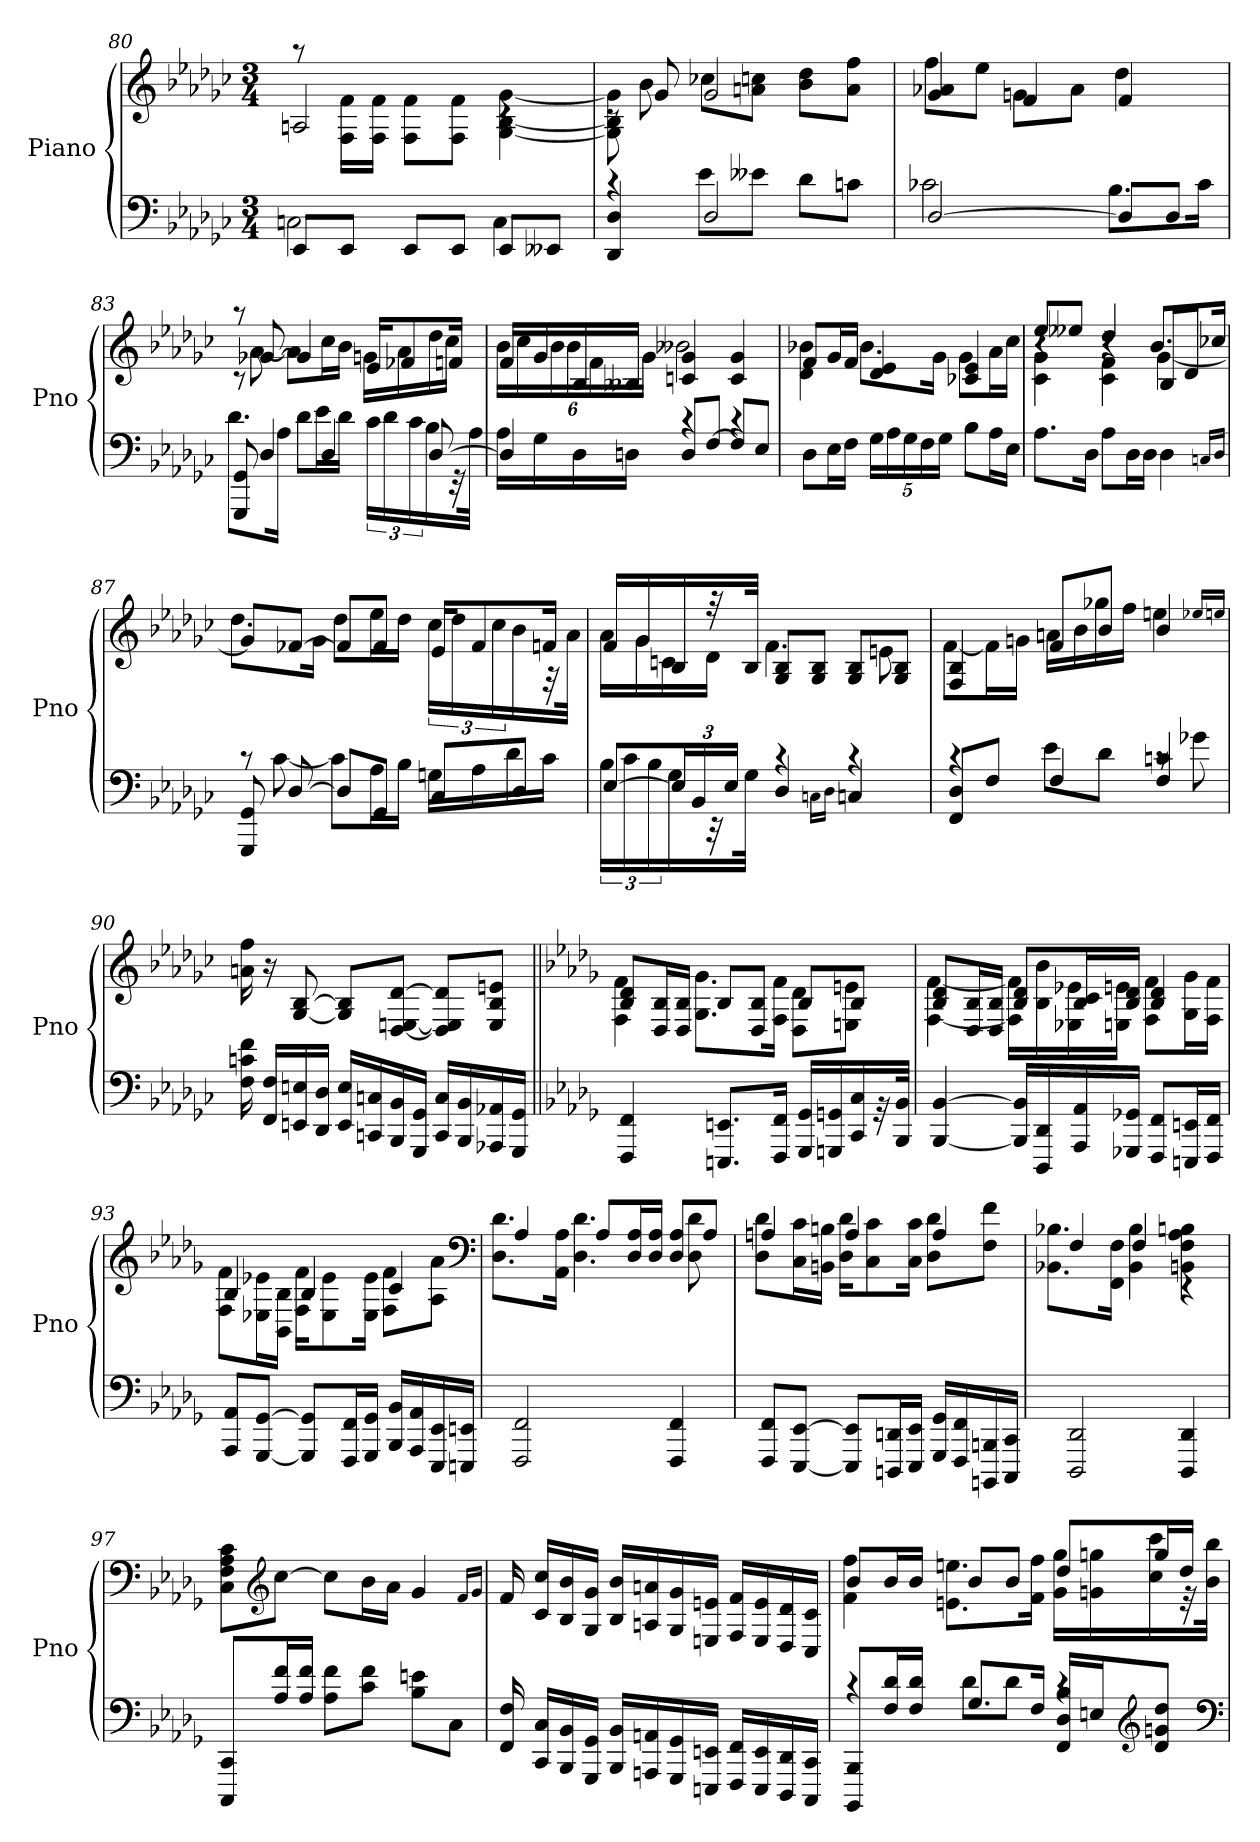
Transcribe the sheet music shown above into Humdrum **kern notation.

**kern	**kern
*part1	*part1
*staff2	*staff1
*I"Piano	*
*I'Pno	*
*clefF4	*clefG2
*k[b-e-a-d-g-c-]	*k[b-e-a-d-g-c-]
*M3/4	*M3/4
=80	=80
*^	*^
8EE-L	2Cn	2An	8raa
8EE-J	.	.	16F 16fLL
.	.	.	16F 16fJJ
8EE-L	.	.	8F 8fL
8EE-J	.	.	8F 8fJ
8EE-L	4C	4rc	[4G- [4B- [4g-
8EE--XJ	.	.	.
=81	=81	=81	=81
4DD- 4D-	4rc	8rc	8G-] 8B-] 8g-]
.	.	8g-	8b-
2D-	8e-L	2g-	8cc-XL
.	8e--XJ	.	8an 8ccnJ
.	8d-L	.	8b- 8dd-L
.	8cnJ	.	8a 8ffJ
=82	=82	=82	=82
[2D-	2c-X	4g- 4a-X	8ffL
.	.	.	8ee-J
.	.	4f	8gnL
.	.	.	8a-J
8D-L]	8.B-L	4f	4dd-
8D-J	.	.	.
.	16c-Jk	.	.
=83	=83	=83	=83
8GGG- 8GG-	8.d-L	8rc	8raa
4D-	.	[8g-X	[8a-
.	16A-Jk	.	.
.	8d-L	4g-]	8a-L]
4D-	16e-L	.	16cc-L
.	16d-JJ	.	16b-JJ
.	24c-LL	16e-KL	16gnLL
.	24d-	.	.
.	.	8f-X	16a-
.	24c-	.	.
[8D-	16B-	.	16dd-
.	32r	16fnJk	16cc-JJ
.	32A-JJk	.	.
=84	=84	=84	=84
4D-]	16A-LL	16fLL	24b-LL
.	.	.	24cc-
.	16G-	16g-	.
.	.	.	24b-
.	16D-	16B-	24b-
.	.	.	24f
.	16DnJJ	16B--XJJ	.
.	.	.	24g-JJ
8DL	4rc	4cn 4g-	2b--X
[8FJ	.	.	.
8FL]	4rc	4c 4g-	.
8E-J	.	.	.
*v	*v	*	*
=85	=85	=85
8D-L	8fL	4d- 4b-X
16E-L	16g-L	.
16FJJ	16fJJ	.
20G-LL	4d- 4e-	8.b-L
20A-	.	.
20G-	.	.
20F	.	.
.	.	16g-Jk
20G-JJ	.	.
8B-L	4c-X 4e-	8g-L
16A-L	.	16a-L
16E-JJ	.	16cc-JJ
=86	=86	=86
*	*	*^
8.A-L	4r	4c- 4g-	8ee-L
.	.	.	8ee--XJ
16D-Jk	.	.	.
8A-L	4r	4c- 4f	4dd-
16D-L	.	.	.
16D-JJ	.	.	.
4D-	8B-/L	[4g-	8.b-L
.	8d-/J	.	.
.	.	.	16cc-XJk
*	*v	*v	*v
16qqCn/LL	.
16qqD-/JJ	.
=87	=87
*^	*^
8GGG- 8GG-	8rc	8g-L]	8.dd-L
[8D-	[8c-	[8f-XJ	.
.	.	.	16g-Jk
8D-L]	8c-L]	8f-L]	8dd-L
8GG-J	16A-L	8f-J	16ee-L
.	16B-JJ	.	16dd-JJ
8C-L	16GnLL	16e-KL	24cc-LL
.	.	.	24dd-
.	16A-	8f-	.
.	.	.	24cc-
8D-J	16d-	.	16b-
.	16c-JJ	16fnJk	32r
.	.	.	32a-JJk
=88	=88	=88	=88
[8E-L	24B-LL	16fLL	16a-LL
.	24c-	.	.
.	.	16g-	16g-
.	24B-	.	.
24E-L]	16G-	16B-	16cn
24BB-	.	.	.
.	32r	32r	16d-JJ
24E-JJ	.	.	.
.	32G-JJk	32B-JJk	.
4D-	4rc	8G- 8B-L	4.f
.	.	8G- 8B-J	.
16qqCn\LL	.	.	.
16qqD-\JJ	.	.	.
4Cn	4rc	8G- 8B-L	.
.	.	8G- 8B-J	8en
=89	=89	=89	=89
8FF 8D-L	4rc	4F 4B-	[8fL
8FJ	.	.	16fL]
.	.	.	16gnJJ
4F	8e-L	8fL	16anLL
.	.	.	16b-
.	8d-J	8b-J	16gg-X
.	.	.	16ffJJ
4F 4cn	8rc	4b-	4een
.	8g-X	.	.
*v	*v	*	*
*	*v	*v
.	16qqee-X/LL
.	16qqeen/JJ
=90	=90
16F 16cn 16f	16an 16ff
16FF 16FLL	16r
16EEn 16En	[8G- [8B-
16DD- 16D-JJ	.
16EE 16ELL	8G-] 8B-]L
16CCn 16Cn	.
16BBB- 16BB-	[8D- [8En [8d-J
16GGG- 16GG-JJ	.
16CC 16CLL	8D-] 8E] 8d-]L
16BBB- 16BB-	.
16AAA-X 16AA-X	8E 8B- 8enJ
16GGG- 16GG-JJ	.
=91||	=91||
*k[b-e-a-d-g-]	*k[b-e-a-d-g-]
*	*^
4FFF 4FF	8B- 8d-L	4F 4f
.	16D- 16B-L	.
.	16D- 16B-JJ	.
8.EEEn 8.EEnL	8B-L	8.G- 8.g-L
.	8D- 8B-J	.
16FFF 16FFJk	.	16F 16fJk
16GGG- 16GG-LL	8B-L	8D- 8d-L
16GGGn 16GGn	.	.
16CC 16C	8B-J	8En 8enJ
32r	.	.
32BBB- 32BB-JJk	.	.
=92	=92	=92
[4BBB- [4BB-	8B- 8d-L	[4F [4f
.	16D- 16B-L	.
.	16D- 16B-JJ	.
16BBB-] 16BB-]LL	8B- 8d-L	16F] 16f]LL
16DDD- 16DD-	.	16B- 16b-
16AAA- 16AA-	16B- 16cL	16E-X 16e-X
16GGG-X 16GG-XJJ	16B- 16d-JJ	16En 16enJJ
8FFF 8FFL	4B- 4d-	8F 8fL
16EEEn 16EEnL	.	16G- 16g-L
16FFF 16FFJJ	.	16F 16fJJ
=93	=93	=93
8AAA- 8AA-L	4B-	8F 8fL
[8GGG- [8GG-J	.	16E-X 16e-XL
.	.	16BB- 16B-JJ
8GGG-] 8GG-]L	4B-	16F 16fKL
.	.	8E- 8e-
16FFF 16FFL	.	.
16GGG- 16GG-JJ	.	16E- 16e-Jk
16BBB- 16BB-LL	4c	8F 8fL
16AAA- 16AA-	.	.
16EEE- 16EE-	.	8A- 8a-J
16EEEn 16EEnJJ	.	.
*	*clefF4	*
=94	=94	=94
2FFF 2FF	4A-	8.D- 8.d-L
.	.	16AA- 16A-Jk
.	8A-L	4.D- 4.d-
.	16D- 16A-L	.
.	16D- 16A-JJ	.
4FFF 4FF	8D- 8A-L	.
.	8A-J	8D- 8d-
=95	=95	=95
8FFF 8FFL	4An	8D- 8d-L
[8EEE- [8EE-J	.	16C 16cL
.	.	16BBn 16BnJJ
8EEE-] 8EE-]L	4A	16D- 16d-KL
.	.	8C 8c
16DDDn 16DDnL	.	.
16EEE- 16EE-JJ	.	16C 16cJk
16GGG- 16GG-LL	4A	8D- 8d-L
16FFF 16FF	.	.
16BBBBn 16BBBn	.	8F 8fJ
16CCC 16CCJJ	.	.
=96	=96	=96
2DDD- 2DD-	4F	8.BB-X 8.B-XL
.	.	16FF 16FJk
.	4F	4BB- 4B-
4DDD- 4DD-	4rEE	4BBn 4F 4A- 4Bn
*	*v	*v
=97	=97
8CCC 8CCL	8C 8F 8A- 8cL
*	*clefG2
16A- 16fL	[8ccJ
16A- 16fJJ	.
8A- 8fL	8ccL]
8c 8fJ	16b-L
.	16a-JJ
8B- 8enL	4g-
8CJ	.
.	16qqf/LL
.	16qqg-/JJ
=98	=98
16FF 16F	16f
16CC 16CLL	16c 16ccLL
16BBB- 16BB-	16B- 16b-
16GGG- 16GG-JJ	16G- 16g-JJ
16BBB- 16BB-LL	16B- 16b-LL
16AAAn 16AAn	16An 16an
16GGG- 16GG-	16G- 16g-
16EEEn 16EEnJJ	16En 16enJJ
16FFF 16FFLL	16F 16fLL
16EEE 16EE	16E 16e
16DDD- 16DD-	16D- 16d-
16CCC 16CCJJ	16C 16cJJ
=99	=99
*^	*^
8BBBB- 8BBB-L	4rc	8b-L	4f 4ff
16F 16d-L	.	16b-L	.
16F 16d-JJ	.	16b-JJ	.
8.G-L	8d-L	8b-L	8.en 8.eenL
.	8d-J	8b-J	.
16FJk	.	.	16f 16ffJk
16FF 16D- 16B-LL	4rc	8dd-L	16g- 16gg-LL
16EnJ	.	.	16gn 16ggn
*clefG2	*	*	*
8d- 8gn 8dd-J	.	16ggL	16cc 16ccc
.	.	16dd-JJ	32r
.	.	.	32b- 32bb-JJk
*v	*v	*	*
*	*v	*v
*clefF4	*
=	=
*-	*-
